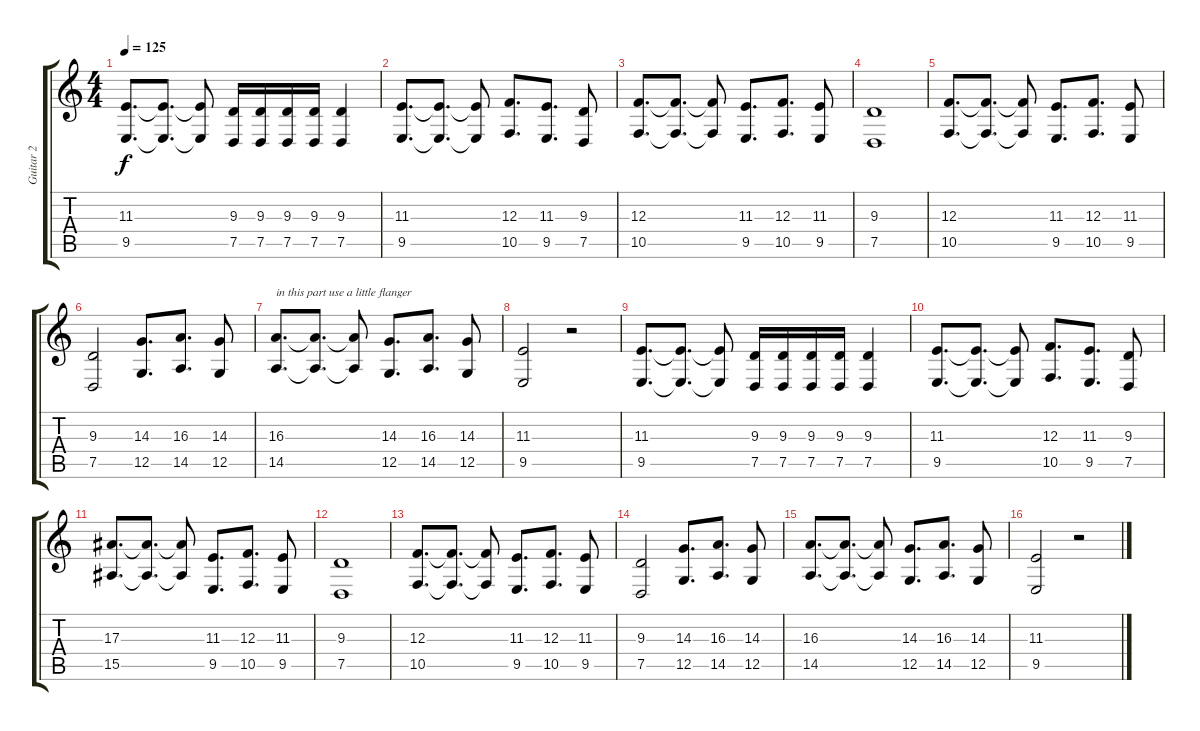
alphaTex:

\track ("Guitar 2" "Guitar 2") {instrument lead2sawtooth}
\staff {score tabs}
\tuning (D4 A3 F3 C3 G2 D2) {hide}
\ts (4 4)
\tempo 125
\clef g2
\ks c
(11.3 9.5).8{d dy f} (11.3{t} 9.5{t}).8{d} (11.3{t} 9.5{t}).8 (9.3 7.5).16 (9.3 7.5).16 (9.3 7.5).16 (9.3 7.5).16 (9.3 7.5).4 |
(11.3 9.5).8{d} (11.3{t} 9.5{t}).8{d} (11.3{t} 9.5{t}).8 (12.3 10.5).8{d} (11.3 9.5).8{d} (9.3 7.5).8 |
(12.3 10.5).8{d} (12.3{t} 10.5{t}).8{d} (12.3{t} 10.5{t}).8 (11.3 9.5).8{d} (12.3 10.5).8{d} (11.3 9.5).8 |
(9.3 7.5).1 |
(12.3 10.5).8{d} (12.3{t} 10.5{t}).8{d} (12.3{t} 10.5{t}).8 (11.3 9.5).8{d} (12.3 10.5).8{d} (11.3 9.5).8 |
(9.3 7.5).2 (14.3 12.5).8{d} (16.3 14.5).8{d} (14.3 12.5).8 |
(16.3 14.5).8{d txt "in this part use a little flanger"} (16.3{t} 14.5{t}).8{d} (16.3{t} 14.5{t}).8 (14.3 12.5).8{d} (16.3 14.5).8{d} (14.3 12.5).8 |
(11.3 9.5).2 r.2 |
(11.3 9.5).8{d} (11.3{t} 9.5{t}).8{d} (11.3{t} 9.5{t}).8 (9.3 7.5).16 (9.3 7.5).16 (9.3 7.5).16 (9.3 7.5).16 (9.3 7.5).4 |
(11.3 9.5).8{d} (11.3{t} 9.5{t}).8{d} (11.3{t} 9.5{t}).8 (12.3 10.5).8{d} (11.3 9.5).8{d} (9.3 7.5).8 |
(17.3 15.5).8{d} (17.3{t} 15.5{t}).8{d} (17.3{t} 15.5{t}).8 (11.3 9.5).8{d} (12.3 10.5).8{d} (11.3 9.5).8 |
(9.3 7.5).1 |
(12.3 10.5).8{d} (12.3{t} 10.5{t}).8{d} (12.3{t} 10.5{t}).8 (11.3 9.5).8{d} (12.3 10.5).8{d} (11.3 9.5).8 |
(9.3 7.5).2 (14.3 12.5).8{d} (16.3 14.5).8{d} (14.3 12.5).8 |
(16.3 14.5).8{d} (16.3{t} 14.5{t}).8{d} (16.3{t} 14.5{t}).8 (14.3 12.5).8{d} (16.3 14.5).8{d} (14.3 12.5).8 |
(11.3 9.5).2 r.2
